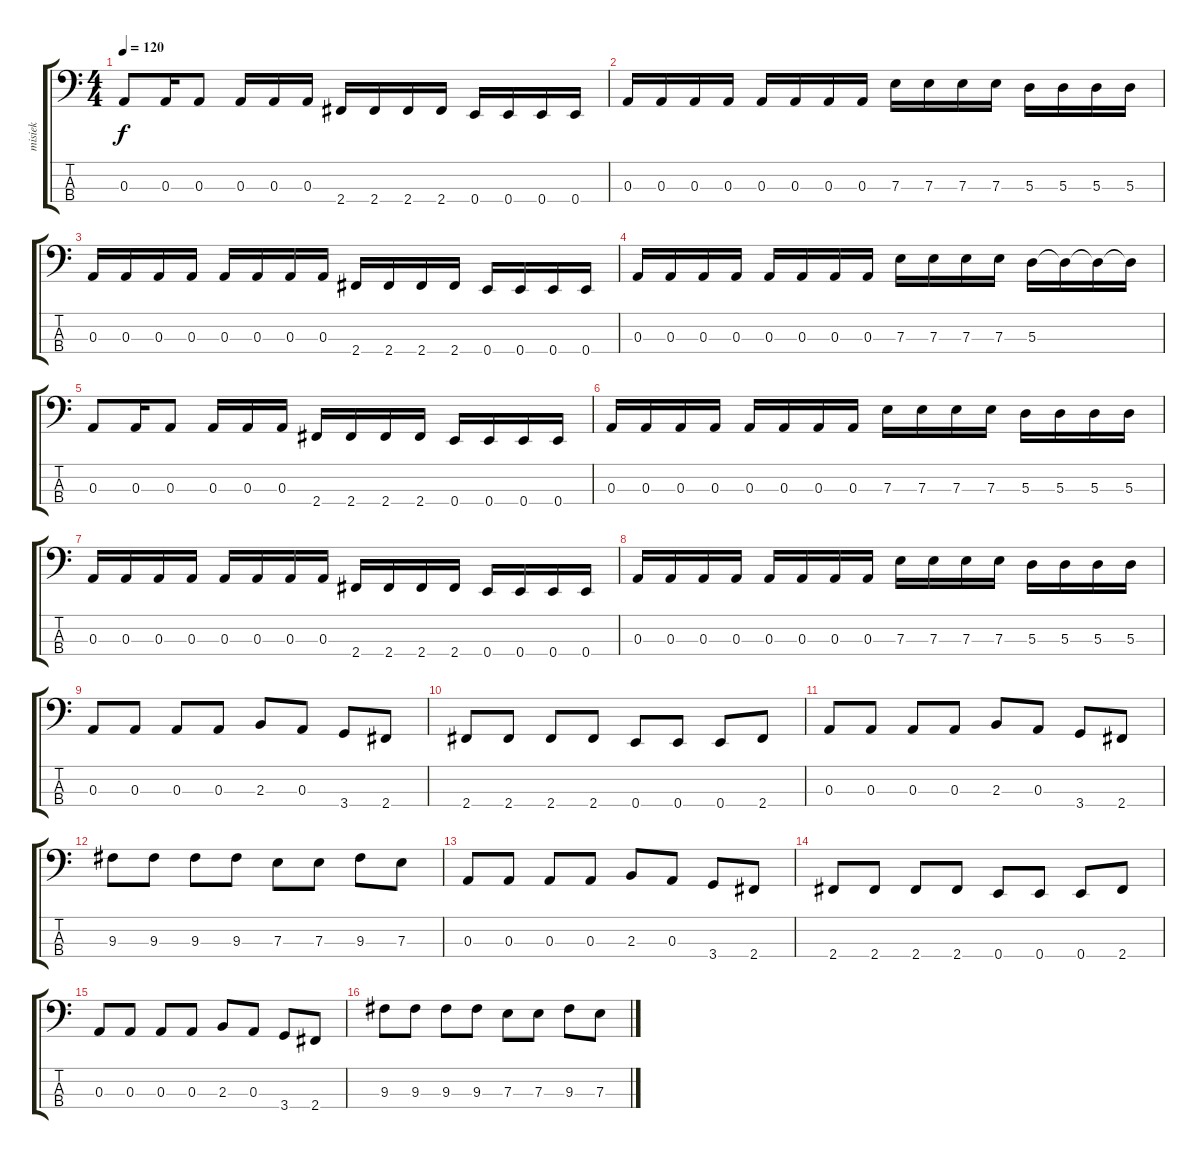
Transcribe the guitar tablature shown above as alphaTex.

\track ("misiek" "misiek") {instrument electricbasspick}
\staff {score tabs}
\tuning (G2 D2 A1 E1) {hide}
\ts (4 4)
\tempo 120
\clef f4
\ks c
0.3.8{dy f} 0.3.16 0.3.8 0.3.16 0.3.16 0.3.16 2.4.16 2.4.16 2.4.16 2.4.16 0.4.16 0.4.16 0.4.16 0.4.16 |
0.3.16 0.3.16 0.3.16 0.3.16 0.3.16 0.3.16 0.3.16 0.3.16 7.3.16 7.3.16 7.3.16 7.3.16 5.3.16 5.3.16 5.3.16 5.3.16 |
0.3.16 0.3.16 0.3.16 0.3.16 0.3.16 0.3.16 0.3.16 0.3.16 2.4.16 2.4.16 2.4.16 2.4.16 0.4.16 0.4.16 0.4.16 0.4.16 |
0.3.16 0.3.16 0.3.16 0.3.16 0.3.16 0.3.16 0.3.16 0.3.16 7.3.16 7.3.16 7.3.16 7.3.16 5.3.16 5.3{t}.16 5.3{t}.16 5.3{t}.16 |
0.3.8 0.3.16 0.3.8 0.3.16 0.3.16 0.3.16 2.4.16 2.4.16 2.4.16 2.4.16 0.4.16 0.4.16 0.4.16 0.4.16 |
0.3.16 0.3.16 0.3.16 0.3.16 0.3.16 0.3.16 0.3.16 0.3.16 7.3.16 7.3.16 7.3.16 7.3.16 5.3.16 5.3.16 5.3.16 5.3.16 |
0.3.16 0.3.16 0.3.16 0.3.16 0.3.16 0.3.16 0.3.16 0.3.16 2.4.16 2.4.16 2.4.16 2.4.16 0.4.16 0.4.16 0.4.16 0.4.16 |
0.3.16 0.3.16 0.3.16 0.3.16 0.3.16 0.3.16 0.3.16 0.3.16 7.3.16 7.3.16 7.3.16 7.3.16 5.3.16 5.3.16 5.3.16 5.3.16 |
0.3.8 0.3.8 0.3.8 0.3.8 2.3.8 0.3.8 3.4.8 2.4.8 |
2.4.8 2.4.8 2.4.8 2.4.8 0.4.8 0.4.8 0.4.8 2.4.8 |
0.3.8 0.3.8 0.3.8 0.3.8 2.3.8 0.3.8 3.4.8 2.4.8 |
9.3.8 9.3.8 9.3.8 9.3.8 7.3.8 7.3.8 9.3.8 7.3.8 |
0.3.8 0.3.8 0.3.8 0.3.8 2.3.8 0.3.8 3.4.8 2.4.8 |
2.4.8 2.4.8 2.4.8 2.4.8 0.4.8 0.4.8 0.4.8 2.4.8 |
0.3.8 0.3.8 0.3.8 0.3.8 2.3.8 0.3.8 3.4.8 2.4.8 |
9.3.8 9.3.8 9.3.8 9.3.8 7.3.8 7.3.8 9.3.8 7.3.8
